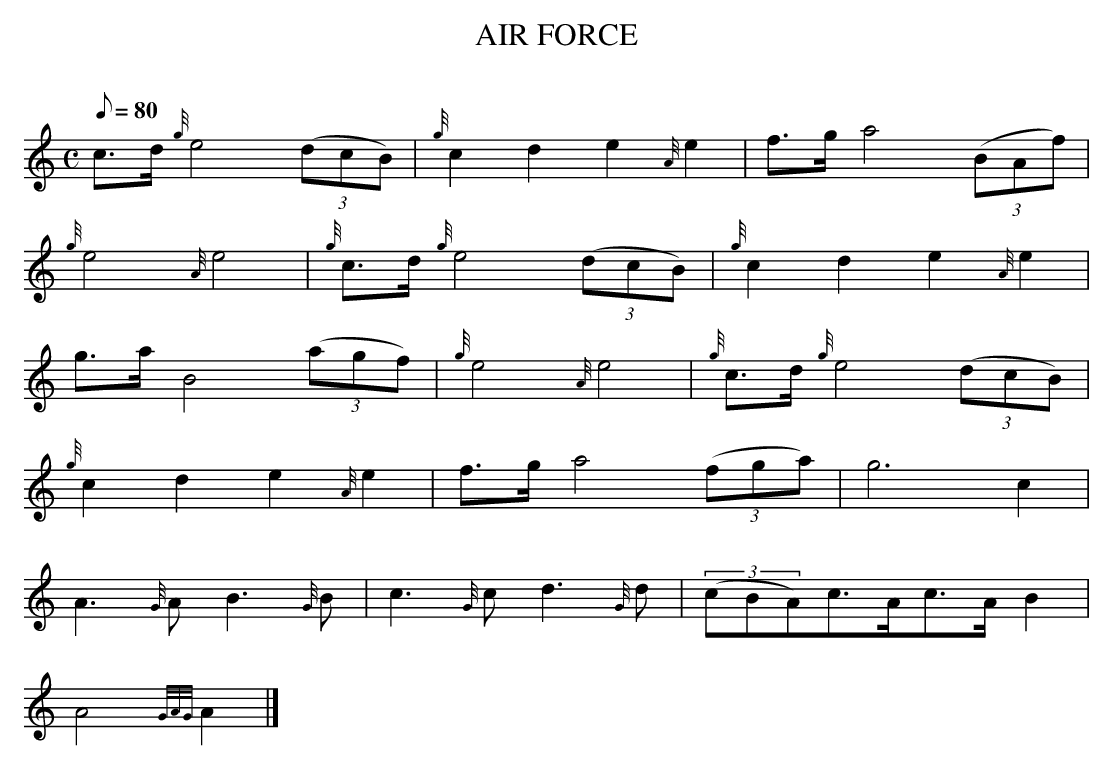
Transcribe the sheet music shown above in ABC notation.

X:1
T:AIR FORCE
M:C
L:1/8
Q:80
C:
K:HP
c3/2d/2{g}e4((3dcB)|
{g}c2d2e2{A}e2|
f3/2g/2a4((3BAf)|  !
{g}e4{A}e4|
{g}c3/2d/2{g}e4((3dcB)|
{g}c2d2e2{A}e2|  !
g3/2a/2B4((3agf)|
{g}e4{A}e4|
{g}c3/2d/2{g}e4((3dcB)|  !
{g}c2d2e2{A}e2|
f3/2g/2a4((3fga)|
g6c2|  !
A3{G}AB3{G}B|
c3{G}cd3{G}d|
((3cBA)c3/2A/2c3/2A/2B2|  !
A4{GAG}A2|]
